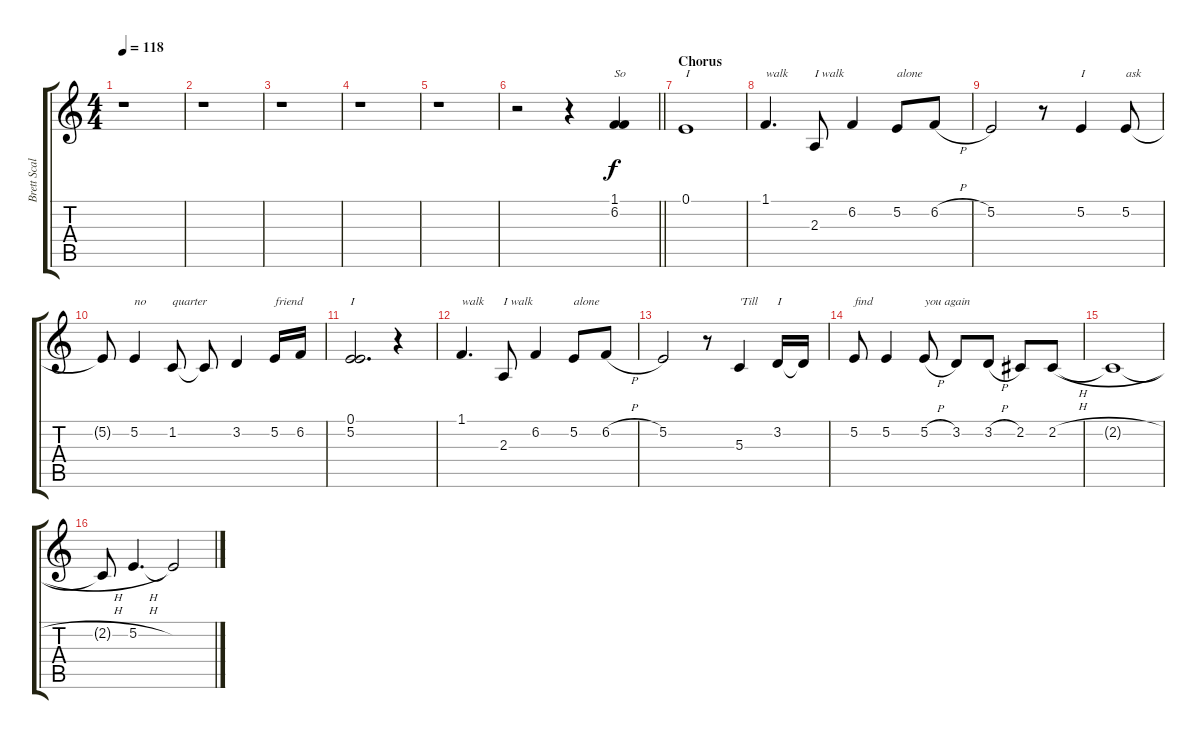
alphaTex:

\track ("Brett Scallions (Vocals)" "Brett Scal") {instrument bassoon}
\staff {score tabs}
\tuning (E4 B3 G3 D3 A2 E2) {hide}
\ts (4 4)
\tempo 118
\clef g2
\ks c
r.1{dy f} |
r.1 |
r.1 |
r.1 |
r.1 |
\barLineRight lightlight
r.2 r.4 (1.1 6.2).4{txt "So"} |
\section ("" "Chorus")
0.1.1{txt "I"} |
1.1.4{d txt "walk"} 2.3.8{txt "I walk"} 6.2.4 5.2.8{txt "alone"} 6.2{h}.8 |
5.2.2 r.8 5.2.4{txt "I"} 5.2.8{txt "ask"} |
5.2{t}.8 5.2.4{txt "no"} 1.2.8{txt "quarter"} 1.2{t}.8 3.2.4 5.2.16{txt "friend"} 6.2.16 |
(0.1 5.2).2{d txt "I"} r.4 |
1.1.4{d txt "walk"} 2.3.8{txt "I walk"} 6.2.4 5.2.8{txt "alone"} 6.2{h}.8 |
5.2.2 r.8 5.3.4{txt "'Till"} 3.2.16{txt "I"} 3.2{t}.16 |
5.2.8{txt "find"} 5.2.4 5.2{h}.8{txt "you again"} 3.2.8 3.2{h}.8 2.2.8 2.2{h}.8 |
2.2{h t}.1 |
2.2{h t}.8 5.2{h}.4{d} 5.2{t}.2
